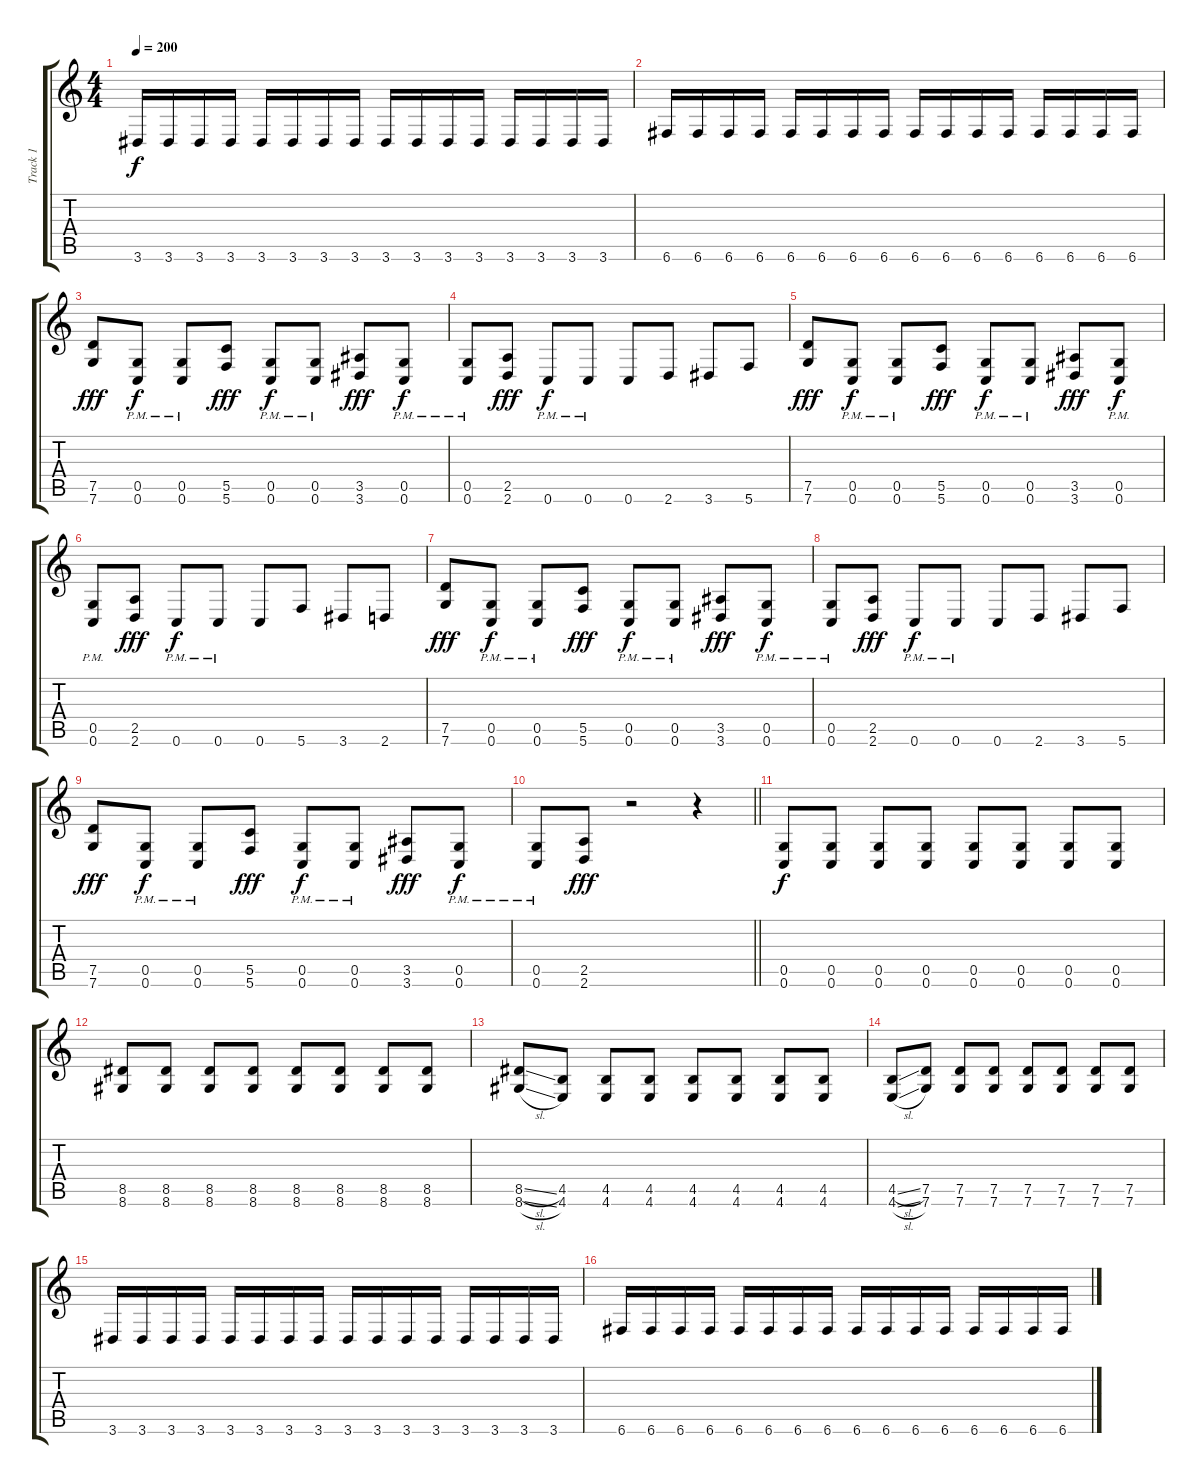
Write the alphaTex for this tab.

\track ("Track 1" "Track 1") {instrument acousticguitarsteel}
\staff {score tabs}
\tuning (D4 A3 F3 C3 G2 C2) {hide}
\ts (4 4)
\tempo 200
\clef g2
\ks c
3.6.16{dy f} 3.6.16 3.6.16 3.6.16 3.6.16 3.6.16 3.6.16 3.6.16 3.6.16 3.6.16 3.6.16 3.6.16 3.6.16 3.6.16 3.6.16 3.6.16 |
6.6.16 6.6.16 6.6.16 6.6.16 6.6.16 6.6.16 6.6.16 6.6.16 6.6.16 6.6.16 6.6.16 6.6.16 6.6.16 6.6.16 6.6.16 6.6.16 |
(7.5 7.6).8{dy fff} (0.5{pm} 0.6{pm}).8{dy f} (0.5{pm} 0.6{pm}).8 (5.5 5.6).8{dy fff} (0.5{pm} 0.6{pm}).8{dy f} (0.5{pm} 0.6{pm}).8 (3.5 3.6).8{dy fff} (0.5{pm} 0.6{pm}).8{dy f} |
(0.5{pm} 0.6{pm}).8 (2.5 2.6).8{dy fff} 0.6{pm}.8{dy f} 0.6{pm}.8 0.6.8 2.6.8 3.6.8 5.6.8 |
(7.5 7.6).8{dy fff} (0.5{pm} 0.6{pm}).8{dy f} (0.5{pm} 0.6{pm}).8 (5.5 5.6).8{dy fff} (0.5{pm} 0.6{pm}).8{dy f} (0.5{pm} 0.6{pm}).8 (3.5 3.6).8{dy fff} (0.5{pm} 0.6{pm}).8{dy f} |
(0.5{pm} 0.6{pm}).8 (2.5 2.6).8{dy fff} 0.6{pm}.8{dy f} 0.6{pm}.8 0.6.8 5.6.8 3.6.8 2.6.8 |
(7.5 7.6).8{dy fff} (0.5{pm} 0.6{pm}).8{dy f} (0.5{pm} 0.6{pm}).8 (5.5 5.6).8{dy fff} (0.5{pm} 0.6{pm}).8{dy f} (0.5{pm} 0.6{pm}).8 (3.5 3.6).8{dy fff} (0.5{pm} 0.6{pm}).8{dy f} |
(0.5{pm} 0.6{pm}).8 (2.5 2.6).8{dy fff} 0.6{pm}.8{dy f} 0.6{pm}.8 0.6.8 2.6.8 3.6.8 5.6.8 |
(7.5 7.6).8{dy fff} (0.5{pm} 0.6{pm}).8{dy f} (0.5{pm} 0.6{pm}).8 (5.5 5.6).8{dy fff} (0.5{pm} 0.6{pm}).8{dy f} (0.5{pm} 0.6{pm}).8 (3.5 3.6).8{dy fff} (0.5{pm} 0.6{pm}).8{dy f} |
\barLineRight lightlight
(0.5{pm} 0.6{pm}).8 (2.5 2.6).8{dy fff} r.2 r.4 |
(0.5 0.6).8{dy f} (0.5 0.6).8 (0.5 0.6).8 (0.5 0.6).8 (0.5 0.6).8 (0.5 0.6).8 (0.5 0.6).8 (0.5 0.6).8 |
(8.5 8.6).8 (8.5 8.6).8 (8.5 8.6).8 (8.5 8.6).8 (8.5 8.6).8 (8.5 8.6).8 (8.5 8.6).8 (8.5 8.6).8 |
(8.5{sl} 8.6{sl}).8 (4.5 4.6).8 (4.5 4.6).8 (4.5 4.6).8 (4.5 4.6).8 (4.5 4.6).8 (4.5 4.6).8 (4.5 4.6).8 |
(4.5{sl} 4.6{sl}).8 (7.5 7.6).8 (7.5 7.6).8 (7.5 7.6).8 (7.5 7.6).8 (7.5 7.6).8 (7.5 7.6).8 (7.5 7.6).8 |
3.6.16 3.6.16 3.6.16 3.6.16 3.6.16 3.6.16 3.6.16 3.6.16 3.6.16 3.6.16 3.6.16 3.6.16 3.6.16 3.6.16 3.6.16 3.6.16 |
6.6.16 6.6.16 6.6.16 6.6.16 6.6.16 6.6.16 6.6.16 6.6.16 6.6.16 6.6.16 6.6.16 6.6.16 6.6.16 6.6.16 6.6.16 6.6.16
